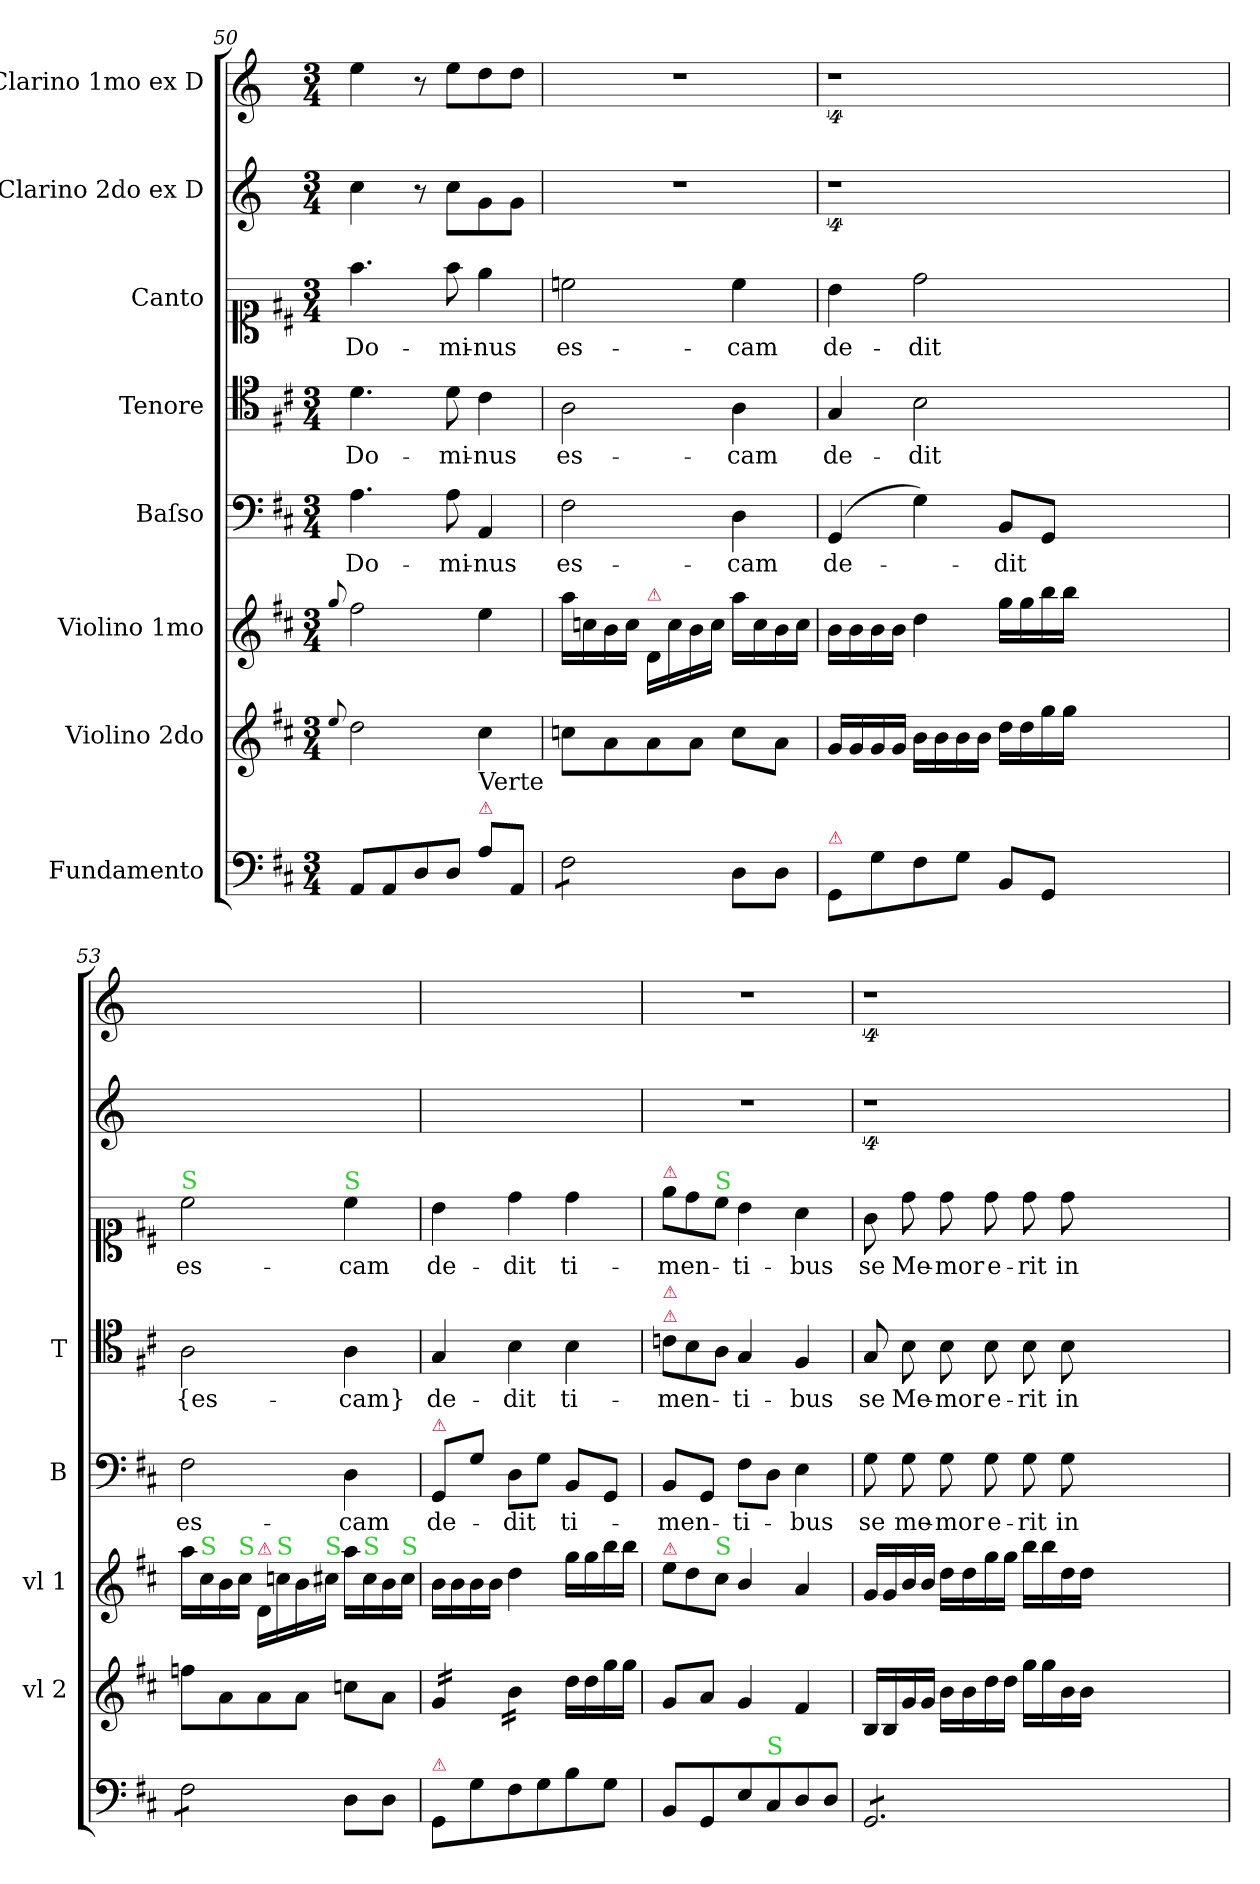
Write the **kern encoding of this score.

**kern	**kern	**kern	**kern	**text	**kern	**text	**kern	**text	**kern	**kern
*part8	*part7	*part6	*part5	*part5	*part4	*part4	*part3	*part3	*part2	*part1
*staff8	*staff7	*staff6	*staff5	*staff5	*staff4	*staff4	*staff3	*staff3	*staff2	*staff1
*I"Fundamento	*I"Violino 2do	*I"Violino 1mo	*I"Baſso	*	*I"Tenore	*	*I"Canto	*	*I"Clarino 2do ex D	*I"Clarino 1mo ex D
*	*I'vl 2	*I'vl 1	*I'B	*	*I'T	*	*	*	*	*
*clefF4	*clefG2	*clefG2	*clefF4	*	*clefC4	*	*clefC1	*	*clefG2	*clefG2
*	*	*	*	*	*	*	*	*	*ITrd-1c-2	*ITrd-1c-2
*k[f#c#]	*k[f#c#]	*k[f#c#]	*k[f#c#]	*	*k[f#c#]	*	*k[f#c#]	*	*k[f#c#]	*k[f#c#]
*D:	*D:	*D:	*D:	*	*D:	*	*D:	*	*D:	*D:
*M3/4	*M3/4	*M3/4	*M3/4	*	*M3/4	*	*M3/4	*	*M3/4	*M3/4
=50	=50	=50	=50	=50	=50	=50	=50	=50	=50	=50
.	8qqee/	8qqgg/	.	.	.	.	.	.	.	.
8AA/L	2dd\	2ff#\	4.A\	Do-	4.d\	Do-	4.ff#\	Do-	4dd\	4ff#\
8AA/	.	.	.	.	.	.	.	.	.	.
8D/	.	.	.	.	.	.	.	.	8r	8r
8D/J	.	.	8A\	-mi-	8d\	-mi-	8ff#\	-mi-	8dd\L	8ff#\L
!	!LO:TX:b:t=Verte	!	!	!	!	!	!	!	!	!
!LO:TX:a:color=crimson:t=⚠	!	!	!	!	!	!	!	!	!	!
8A\L	4cc#\	4ee\	4AA/	-nus	4c#\	-nus	4ee\	-nus	8a\	8ee\
8AA/J	.	.	.	.	.	.	.	.	8a\J	8ee\J
=51	=51	=51	=51	=51	=51	=51	=51	=51	=51	=51
*tremolo	*	*	*	*	*	*	*	*	*	*
8F#\L	8ccn\L	16aa\LL	2F#\	es-	2A\	es-	2ccn\	es-	2.r	2.r
.	.	16ccn\	.	.	.	.	.	.	.	.
8F#\	8a\	16b\	.	.	.	.	.	.	.	.
.	.	16cc\JJ	.	.	.	.	.	.	.	.
!	!	!LO:TX:a:color=crimson:t=⚠	!	!	!	!	!	!	!	!
8F#\	8a\	16d/LL	.	.	.	.	.	.	.	.
.	.	16cc\	.	.	.	.	.	.	.	.
8F#\J	8a\J	16b\	.	.	.	.	.	.	.	.
*Xtremolo	*	*	*	*	*	*	*	*	*	*
.	.	16cc\JJ	.	.	.	.	.	.	.	.
8D\L	8cc\L	16aa\LL	4D\	-cam	4A\	-cam	4cc\	-cam	.	.
.	.	16cc\	.	.	.	.	.	.	.	.
8D\J	8a\J	16b\	.	.	.	.	.	.	.	.
.	.	16cc\JJ	.	.	.	.	.	.	.	.
=52	=52	=52	=52	=52	=52	=52	=52	=52	=52	=52
!LO:TX:a:color=crimson:t=⚠	!	!	!	!	!	!	!	!	!	!
8GG/L	16g/LL	16b\LL	(4GG/	de-	4G/	de-	4b\	de-	4%9r	4%9r
.	16g/	16b\	.	.	.	.	.	.	.	.
8G\	16g/	16b\	.	.	.	.	.	.	.	.
.	16g/JJ	16b\JJ	.	.	.	.	.	.	.	.
8F#\	16b\LL	4dd\	4G\)	.	2B\	-dit	2dd\	-dit	.	.
.	16b\	.	.	.	.	.	.	.	.	.
8G\J	16b\	.	.	.	.	.	.	.	.	.
.	16b\JJ	.	.	.	.	.	.	.	.	.
8BB/L	16dd\LL	16gg\LL	8BB/L	-dit	.	.	.	.	.	.
.	16dd\	16gg\	.	.	.	.	.	.	.	.
8GG/J	16gg\	16bb\	8GG/J	.	.	.	.	.	.	.
.	16gg\JJ	16bb\JJ	.	.	.	.	.	.	.	.
1.ryy	1.ryy	1.ryy	1.ryy	.	1.ryy	.	1.ryy	.	.	.
=53	=53	=53	=53	=53	=53	=53	=53	=53	=53	=53
!	!	!	!	!	!	!	!LO:TX:a:color=limegreen:t=S	!	!	!
*tremolo	*	*	*	*	*	*	*	*	*	*
8F#\L	8ffn\L	16aa\LL	2F#\	es-	2A\	{es-	2cc#\	es-	2.ryy	2.ryy
!	!	!LO:TX:a:color=limegreen:t=S	!	!	!	!	!	!	!	!
.	.	16cc#\	.	.	.	.	.	.	.	.
8F#\	8a\	16b\	.	.	.	.	.	.	.	.
!	!	!LO:TX:a:color=limegreen:t=S	!	!	!	!	!	!	!	!
.	.	16cc#\JJ	.	.	.	.	.	.	.	.
!	!	!LO:TX:a:color=crimson:t=⚠	!	!	!	!	!	!	!	!
8F#\	8a\	16d/LL	.	.	.	.	.	.	.	.
!	!	!LO:TX:a:color=limegreen:t=S	!	!	!	!	!	!	!	!
.	.	16ccn\	.	.	.	.	.	.	.	.
8F#\J	8a\J	16b\	.	.	.	.	.	.	.	.
*Xtremolo	*	*	*	*	*	*	*	*	*	*
!	!	!LO:TX:a:color=limegreen:t=S	!	!	!	!	!	!	!	!
.	.	16cc#X\JJ	.	.	.	.	.	.	.	.
!	!	!	!	!	!	!	!LO:TX:a:color=limegreen:t=S	!	!	!
8D\L	8ccn\L	16aa\LL	4D\	-cam	4A\	-cam}	4cc#\	-cam	.	.
!	!	!LO:TX:a:color=limegreen:t=S	!	!	!	!	!	!	!	!
.	.	16cc#\	.	.	.	.	.	.	.	.
8D\J	8a\J	16b\	.	.	.	.	.	.	.	.
!	!	!LO:TX:a:color=limegreen:t=S	!	!	!	!	!	!	!	!
.	.	16cc#\JJ	.	.	.	.	.	.	.	.
=54	=54	=54	=54	=54	=54	=54	=54	=54	=54	=54
!	!	!	!LO:TX:a:color=crimson:t=⚠	!	!	!	!	!	!	!
!LO:TX:a:color=crimson:t=⚠	!	!	!	!	!	!	!	!	!	!
*	*tremolo	*	*	*	*	*	*	*	*	*
8GG/L	16g/LL	16b\LL	8GG/L	de-	4G/	de-	4b\	de-	2.ryy	2.ryy
.	16g/	16b\	.	.	.	.	.	.	.	.
8G\	16g/	16b\	8G\J	.	.	.	.	.	.	.
.	16g/JJ	16b\JJ	.	.	.	.	.	.	.	.
8F#\	16b\LL	4dd\	8D\L	-dit	4B\	-dit	4dd\	-dit	.	.
.	16b\	.	.	.	.	.	.	.	.	.
8G\	16b\	.	8G\J	.	.	.	.	.	.	.
.	16b\JJ	.	.	.	.	.	.	.	.	.
*	*Xtremolo	*	*	*	*	*	*	*	*	*
8B\	16dd\LL	16gg\LL	8BB/L	ti-	4B\	ti-	4dd\	ti-	.	.
.	16dd\	16gg\	.	.	.	.	.	.	.	.
8G\J	16gg\	16bb\	8GG/J	.	.	.	.	.	.	.
.	16gg\JJ	16bb\JJ	.	.	.	.	.	.	.	.
=55	=55	=55	=55	=55	=55	=55	=55	=55	=55	=55
*	*	*Xtuplet	*	*	*Xtuplet	*	*Xtuplet	*	*	*
!	!	!	!	!	!	!	!LO:TX:a:color=crimson:t=⚠	!	!	!
!	!	!	!	!	!LO:TX:a:color=crimson:t=⚠	!	!	!	!	!
!	!	!	!	!	!LO:TX:a:color=crimson:t=⚠	!	!	!	!	!
!	!	!LO:TX:a:color=crimson:t=⚠	!	!	!	!	!	!	!	!
8BB/L	8g/L	12ee\L	8BB/L	-men-	12cn\L	-men-	12ee\L	-men-	2.r	2.r
.	.	12dd\	.	.	12B\	.	12dd\	.	.	.
8GG/	8a/J	.	8GG/J	.	.	.	.	.	.	.
!	!	!	!	!	!	!	!LO:TX:a:color=limegreen:t=S	!	!	!
!	!	!LO:TX:a:color=limegreen:t=S	!	!	!	!	!	!	!	!
.	.	12cc#\J	.	.	12A\J	.	12cc#\J	.	.	.
8E/	4g/	4b/	8F#\L	-ti-	4G/	-ti-	4b\	-ti-	.	.
!LO:TX:a:color=limegreen:t=S	!	!	!	!	!	!	!	!	!	!
8C#/	.	.	8D\J	.	.	.	.	.	.	.
8D/	4f#/	4a/	4E\	-bus	4F#/	-bus	4a\	-bus	.	.
8D/J	.	.	.	.	.	.	.	.	.	.
=56	=56	=56	=56	=56	=56	=56	=56	=56	=56	=56
*tremolo	*	*	*	*	*	*	*	*	*	*
8GG/L	16B/LL	16g/LL	8G\	se	8G/	se	8g\	se	4%9r	4%9r
.	16B/	16g/	.	.	.	.	.	.	.	.
8GG/	16g/	16b/	8G\	me-	8B\	Me-	8dd\	Me-	.	.
.	16g/JJ	16b/JJ	.	.	.	.	.	.	.	.
8GG/	16b\LL	16dd\LL	8G\	-mor	8B\	-mor	8dd\	-mor	.	.
.	16b\	16dd\	.	.	.	.	.	.	.	.
8GG/	16dd\	16gg\	8G\	e-	8B\	e-	8dd\	e-	.	.
.	16dd\JJ	16gg\JJ	.	.	.	.	.	.	.	.
8GG/	16gg\LL	16bb\LL	8G\	-rit	8B\	-rit	8dd\	-rit	.	.
.	16gg\	16bb\	.	.	.	.	.	.	.	.
8GG/J	16b\	16dd\	8G\	in	8B\	in	8dd\	in	.	.
*Xtremolo	*	*	*	*	*	*	*	*	*	*
.	16b\JJ	16dd\JJ	.	.	.	.	.	.	.	.
1.ryy	1.ryy	1.ryy	1.ryy	.	1.ryy	.	1.ryy	.	.	.
=	=	=	=	=	=	=	=	=	=	=
*-	*-	*-	*-	*-	*-	*-	*-	*-	*-	*-
